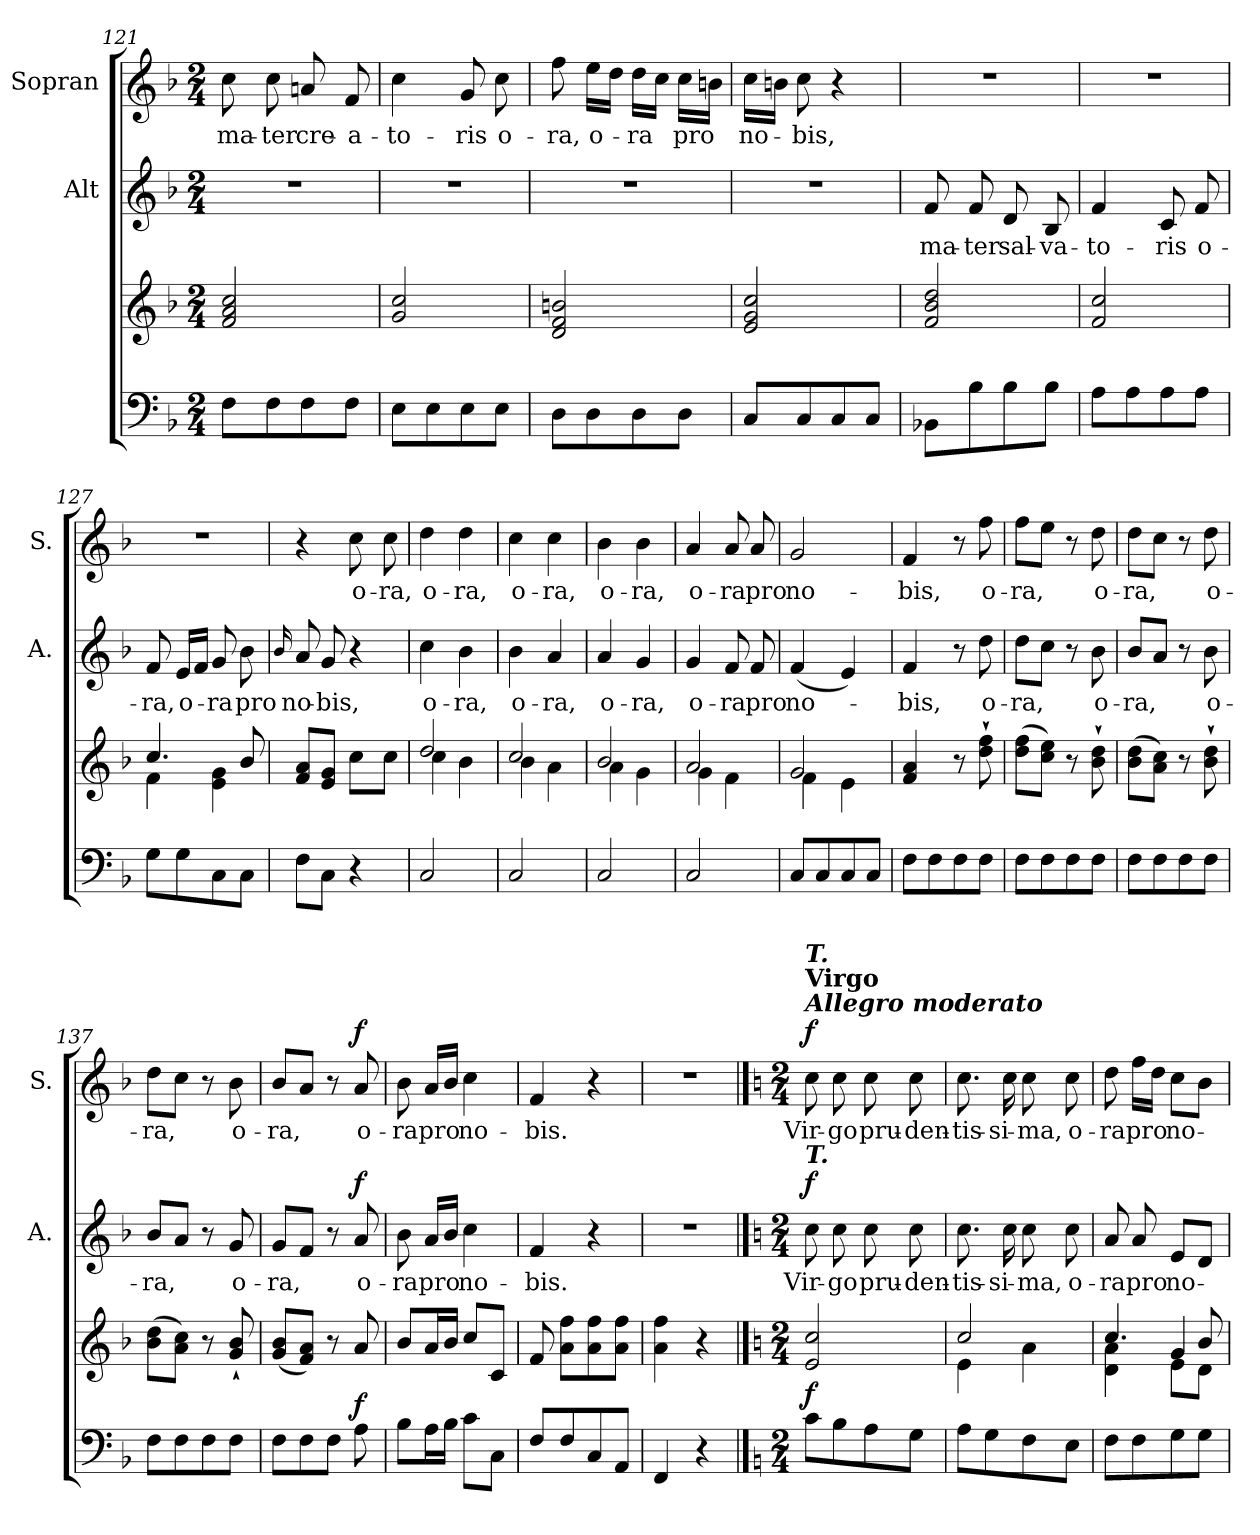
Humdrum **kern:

**kern	**kern	**dynam	**kern	**text	**dynam	**kern	**text	**dynam
*part3	*part3	*part3	*part2	*part2	*part2	*part1	*part1	*part1
*staff4	*staff3	*staff3/4	*staff2	*staff2	*staff2	*staff1	*staff1	*staff1
*	*	*	*I"Alt	*	*	*I"Sopran	*	*
*	*	*	*I'A.	*	*	*I'S.	*	*
*clefF4	*clefG2	*	*clefG2	*	*	*clefG2	*	*
*k[b-]	*k[b-]	*	*k[b-]	*	*	*k[b-]	*	*
*F:	*F:	*	*F:	*	*	*F:	*	*
*M2/4	*M2/4	*	*M2/4	*	*	*M2/4	*	*
=121	=121	=121	=121	=121	=121	=121	=121	=121
!	!	!	!	!	!	!	!LO:LY:b	!
8F\L	2f/ 2a/ 2cc/	.	2r	.	.	8cc\	ma-	.
!	!	!	!	!	!	!	!LO:LY:b	!
8F\	.	.	.	.	.	8cc\	-ter	.
!	!	!	!	!	!	!	!LO:LY:b	!
8F\	.	.	.	.	.	8an/	cre-	.
!	!	!	!	!	!	!	!LO:LY:b	!
8F\J	.	.	.	.	.	8f/	-a-	.
=122	=122	=122	=122	=122	=122	=122	=122	=122
!	!	!	!	!	!	!	!LO:LY:b	!
8E\L	2g/ 2cc/	.	2r	.	.	4cc\	-to-	.
8E\	.	.	.	.	.	.	.	.
!	!	!	!	!	!	!	!LO:LY:b	!
8E\	.	.	.	.	.	8g/	-ris	.
!	!	!	!	!	!	!	!LO:LY:b	!
8E\J	.	.	.	.	.	8cc\	o-	.
=123	=123	=123	=123	=123	=123	=123	=123	=123
!	!	!	!	!	!	!	!LO:LY:b	!
8D\L	2d/ 2f/ 2bn/	.	2r	.	.	8ff\	-ra,	.
!	!	!	!	!	!	!	!LO:LY:b	!
8D\	.	.	.	.	.	16ee\LL	o-	.
.	.	.	.	.	.	16dd\JJ	.	.
!	!	!	!	!	!	!	!LO:LY:b	!
8D\	.	.	.	.	.	16dd\LL	-ra	.
.	.	.	.	.	.	16cc\JJ	.	.
!	!	!	!	!	!	!	!LO:LY:b	!
8D\J	.	.	.	.	.	16cc\LL	pro	.
.	.	.	.	.	.	16bn\JJ	.	.
=124	=124	=124	=124	=124	=124	=124	=124	=124
!	!	!	!	!	!	!	!LO:LY:b	!
8C/L	2e/ 2g/ 2cc/	.	2r	.	.	16cc\LL	no-	.
.	.	.	.	.	.	16bn\JJ	.	.
!	!	!	!	!	!	!	!LO:LY:b	!
8C/	.	.	.	.	.	8cc\	-bis,	.
8C/	.	.	.	.	.	4r	.	.
8C/J	.	.	.	.	.	.	.	.
=125	=125	=125	=125	=125	=125	=125	=125	=125
!	!	!	!	!LO:LY:b	!	!	!	!
8BB-X\L	2f/ 2b-/ 2dd/	.	8f/	ma-	.	2r	.	.
!	!	!	!	!LO:LY:b	!	!	!	!
8B-\	.	.	8f/	-ter	.	.	.	.
!	!	!	!	!LO:LY:b	!	!	!	!
8B-\	.	.	8d/	sal-	.	.	.	.
!	!	!	!	!LO:LY:b	!	!	!	!
8B-\J	.	.	8B-/	-va-	.	.	.	.
=126	=126	=126	=126	=126	=126	=126	=126	=126
!	!	!	!	!LO:LY:b	!	!	!	!
8A\L	2f/ 2cc/	.	4f/	-to-	.	2r	.	.
8A\	.	.	.	.	.	.	.	.
!	!	!	!	!LO:LY:b	!	!	!	!
8A\	.	.	8c/	-ris	.	.	.	.
!	!	!	!	!LO:LY:b	!	!	!	!
8A\J	.	.	8f/	o-	.	.	.	.
!!LO:LB:g=z
=127	=127	=127	=127	=127	=127	=127	=127	=127
*	*^	*	*	*	*	*	*	*
!	!	!	!	!	!LO:LY:b	!	!	!	!
8G\L	4.cc/	4f\	.	8f/	-ra,	.	2r	.	.
!	!	!	!	!	!LO:LY:b	!	!	!	!
8G\	.	.	.	16e/LL	o-	.	.	.	.
.	.	.	.	16f/JJ	.	.	.	.	.
!	!	!	!	!	!LO:LY:b	!	!	!	!
8C\	.	4e\ 4g\	.	8g/	-ra	.	.	.	.
!	!	!	!	!	!LO:LY:b	!	!	!	!
8C\J	8b-/	.	.	8b-\	pro	.	.	.	.
*	*v	*v	*	*	*	*	*	*	*
=128	=128	=128	=128	=128	=128	=128	=128	=128
.	.	.	16qqb-/	.	.	.	.	.
!	!	!	!	!LO:LY:b	!	!	!	!
8F\L	8f/ 8a/L	.	8a/	no-	.	4r	.	.
!	!	!	!	!LO:LY:b	!	!	!	!
8C\J	8e/ 8g/J	.	8g/	-bis,	.	.	.	.
!	!	!	!	!	!	!	!LO:LY:b	!
4r	8cc\L	.	4r	.	.	8cc\	o-	.
!	!	!	!	!	!	!	!LO:LY:b	!
.	8cc\J	.	.	.	.	8cc\	-ra,	.
=129	=129	=129	=129	=129	=129	=129	=129	=129
*	*^	*	*	*	*	*	*	*
!	!	!	!	!	!LO:LY:b	!	!	!LO:LY:b	!
2C/	2dd/	4cc\	.	4cc\	o-	.	4dd\	o-	.
!	!	!	!	!	!LO:LY:b	!	!	!LO:LY:b	!
.	.	4b-\	.	4b-\	-ra,	.	4dd\	-ra,	.
=130	=130	=130	=130	=130	=130	=130	=130	=130	=130
!	!	!	!	!	!LO:LY:b	!	!	!LO:LY:b	!
2C/	2cc/	4b-\	.	4b-\	o-	.	4cc\	o-	.
!	!	!	!	!	!LO:LY:b	!	!	!LO:LY:b	!
.	.	4a\	.	4a/	-ra,	.	4cc\	-ra,	.
=131	=131	=131	=131	=131	=131	=131	=131	=131	=131
!	!	!	!	!	!LO:LY:b	!	!	!LO:LY:b	!
2C/	2b-/	4a\	.	4a/	o-	.	4b-\	o-	.
!	!	!	!	!	!LO:LY:b	!	!	!LO:LY:b	!
.	.	4g\	.	4g/	-ra,	.	4b-\	-ra,	.
=132	=132	=132	=132	=132	=132	=132	=132	=132	=132
!	!	!	!	!	!LO:LY:b	!	!	!LO:LY:b	!
2C/	2a/	4g\	.	4g/	o-	.	4a/	o-	.
!	!	!	!	!	!LO:LY:b	!	!	!LO:LY:b	!
.	.	4f\	.	8f/	-ra	.	8a/	-ra	.
!	!	!	!	!	!LO:LY:b	!	!	!LO:LY:b	!
.	.	.	.	8f/	pro	.	8a/	pro	.
=133	=133	=133	=133	=133	=133	=133	=133	=133	=133
!	!	!	!	!	!LO:LY:b	!	!	!LO:LY:b	!
8C/L	2g/	4f\	.	(<4f/	no-	.	2g/	no-	.
8C/	.	.	.	.	.	.	.	.	.
8C/	.	4e\	.	4e/)	.	.	.	.	.
8C/J	.	.	.	.	.	.	.	.	.
*	*v	*v	*	*	*	*	*	*	*
=134	=134	=134	=134	=134	=134	=134	=134	=134
!	!	!	!	!LO:LY:b	!	!	!LO:LY:b	!
8F\L	4f/ 4a/	.	4f/	-bis,	.	4f/	-bis,	.
8F\	.	.	.	.	.	.	.	.
8F\	8r	.	8r	.	.	8r	.	.
!	!	!	!	!LO:LY:b	!	!	!LO:LY:b	!
8F\J	8dd\`> 8ff\`>	.	8dd\	o-	.	8ff\	o-	.
!!LO:LB:g=z
=135	=135	=135	=135	=135	=135	=135	=135	=135
!	!	!	!	!LO:LY:b	!	!	!LO:LY:b	!
8F\L	(>8dd\ 8ff\L	.	8dd\L	-ra,	.	8ff\L	-ra,	.
8F\	8cc\ 8ee\J)	.	8cc\J	.	.	8ee\J	.	.
8F\	8r	.	8r	.	.	8r	.	.
!	!	!	!	!LO:LY:b	!	!	!LO:LY:b	!
8F\J	8b-\`> 8dd\`>	.	8b-\	o-	.	8dd\	o-	.
=136	=136	=136	=136	=136	=136	=136	=136	=136
!	!	!	!	!LO:LY:b	!	!	!LO:LY:b	!
8F\L	(>8b-\ 8dd\L	.	8b-/L	-ra,	.	8dd\L	-ra,	.
8F\	8a\ 8cc\J)	.	8a/J	.	.	8cc\J	.	.
8F\	8r	.	8r	.	.	8r	.	.
!	!	!	!	!LO:LY:b	!	!	!LO:LY:b	!
8F\J	8b-\`> 8dd\`>	.	8b-\	o-	.	8dd\	o-	.
=137	=137	=137	=137	=137	=137	=137	=137	=137
!	!	!	!	!LO:LY:b	!	!	!LO:LY:b	!
8F\L	(>8b-\ 8dd\L	.	8b-/L	-ra,	.	8dd\L	-ra,	.
8F\	8a\ 8cc\J)	.	8a/J	.	.	8cc\J	.	.
8F\	8r	.	8r	.	.	8r	.	.
!	!	!	!	!LO:LY:b	!	!	!LO:LY:b	!
8F\J	8g/`< 8b-/`<	.	8g/	o-	.	8b-\	o-	.
=138	=138	=138	=138	=138	=138	=138	=138	=138
!	!	!	!	!LO:LY:b	!	!	!LO:LY:b	!
8F\L	(<8g/ 8b-/L	.	8g/L	-ra,	.	8b-/L	-ra,	.
8F\	8f/ 8a/J)	.	8f/J	.	.	8a/J	.	.
8F\J	8r	.	8r	.	.	8r	.	.
!	!	!LO:DY:a=2	!	!LO:LY:b	!LO:DY:a	!	!LO:LY:b	!LO:DY:a
8A\	8a/	f	8a/	o-	f	8a/	o-	f
=139	=139	=139	=139	=139	=139	=139	=139	=139
!	!	!	!	!LO:LY:b	!	!	!LO:LY:b	!
8B-\L	8b-/L	.	8b-\	-ra	.	8b-\	-ra	.
!	!	!	!	!LO:LY:b	!	!	!LO:LY:b	!
16A\L	16a/L	.	16a/LL	pro	.	16a/LL	pro	.
16B-\JJ	16b-/JJ	.	16b-/JJ	.	.	16b-/JJ	.	.
!	!	!	!	!LO:LY:b	!	!	!LO:LY:b	!
8c\L	8cc/L	.	4cc\	no-	.	4cc\	no-	.
8C\J	8c/J	.	.	.	.	.	.	.
=140	=140	=140	=140	=140	=140	=140	=140	=140
!	!	!	!	!LO:LY:b	!	!	!LO:LY:b	!
8F/L	8f/	.	4f/	-bis.	.	4f/	-bis.	.
8F/	8a\ 8ff\L	.	.	.	.	.	.	.
8C/	8a\ 8ff\	.	4r	.	.	4r	.	.
8AA/J	8a\ 8ff\J	.	.	.	.	.	.	.
=141	=141	=141	=141	=141	=141	=141	=141	=141
4FF/	4a\ 4ff\	.	2r	.	.	2r	.	.
4r	4r	.	.	.	.	.	.	.
!!LO:PB:g=z
==142	==142	==142	==142	==142	==142	==142	==142	==142
*k[]	*k[]	*	*k[]	*	*	*k[]	*	*
*C:	*C:	*	*C:	*	*	*C:	*	*
*M2/4	*M2/4	*	*M2/4	*	*	*M2/4	*	*
!	!	!	!	!	!	!LO:TX:a:Bi:t=Allegro moderato	!	!
!	!	!	!	!	!	!LO:TX:a:B:t=Virgo	!	!
!	!	!	!	!	!	!LO:TX:a:Bi:t=T.	!	!
!	!	!	!LO:TX:a:Bi:t=T.	!	!	!	!	!
!	!	!LO:DY:a=2	!	!LO:LY:b	!LO:DY:a	!	!LO:LY:b	!LO:DY:a
8c\L	2e/ 2cc/	f	8cc\	Vir-	f	8cc\	Vir-	f
!	!	!	!	!LO:LY:b	!	!	!LO:LY:b	!
8B\	.	.	8cc\	-go	.	8cc\	-go	.
!	!	!	!	!LO:LY:b	!	!	!LO:LY:b	!
8A\	.	.	8cc\	pru-	.	8cc\	pru-	.
!	!	!	!	!LO:LY:b	!	!	!LO:LY:b	!
8G\J	.	.	8cc\	-den-	.	8cc\	-den-	.
=143	=143	=143	=143	=143	=143	=143	=143	=143
*	*^	*	*	*	*	*	*	*
!	!	!	!	!	!LO:LY:b	!	!	!LO:LY:b	!
8A\L	2cc/	4e\	.	8.cc\	-tis-	.	8.cc\	-tis-	.
8G\	.	.	.	.	.	.	.	.	.
!	!	!	!	!	!LO:LY:b	!	!	!LO:LY:b	!
.	.	.	.	16cc\	-si-	.	16cc\	-si-	.
!	!	!	!	!	!LO:LY:b	!	!	!LO:LY:b	!
8F\	.	4a\	.	8cc\	-ma,	.	8cc\	-ma,	.
!	!	!	!	!	!LO:LY:b	!	!	!LO:LY:b	!
8E\J	.	.	.	8cc\	o-	.	8cc\	o-	.
=144	=144	=144	=144	=144	=144	=144	=144	=144	=144
*	*	*^	*	*	*	*	*	*	*
!	!	!	!	!	!	!LO:LY:b	!	!	!LO:LY:b	!
8F\L	4.cc/	4d\ 4a\	4ryy	.	8a/	-ra	.	8dd\	-ra	.
!	!	!	!	!	!	!LO:LY:b	!	!	!LO:LY:b	!
8F\	.	.	.	.	8a/	pro	.	16ff\LL	pro	.
.	.	.	.	.	.	.	.	16dd\JJ	.	.
!	!	!	!	!	!	!LO:LY:b	!	!	!LO:LY:b	!
8G\	.	8e\L	4g/	.	8e/L	no-	.	8cc\L	no-	.
8G\J	8b/	8d\J	.	.	8d/J	.	.	8b\J	.	.
*	*v	*v	*v	*	*	*	*	*	*	*
=	=	=	=	=	=	=	=	=
*-	*-	*-	*-	*-	*-	*-	*-	*-
